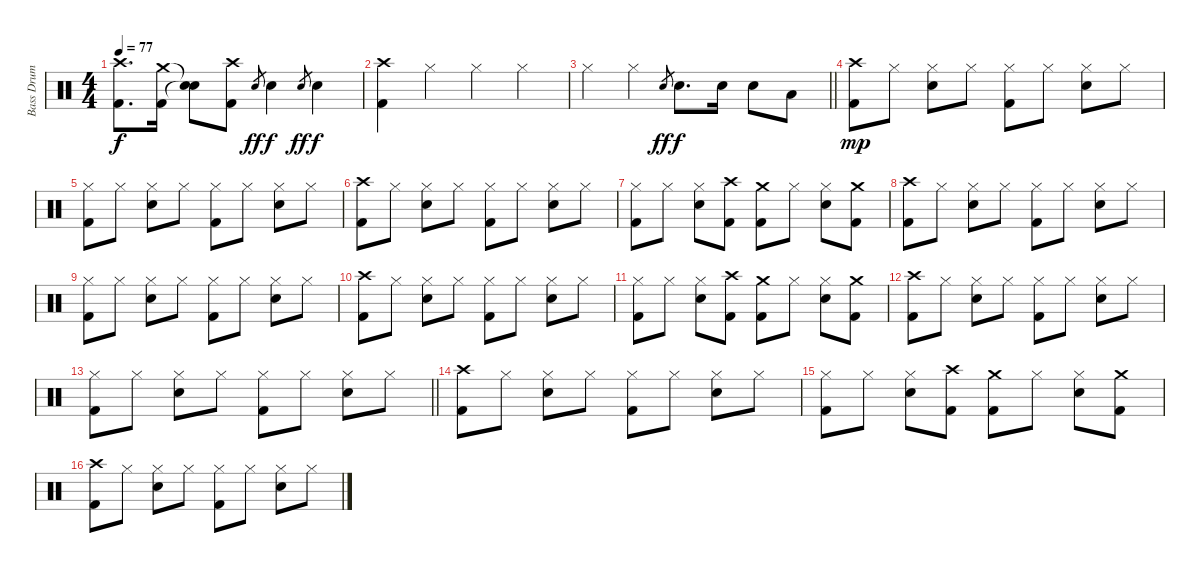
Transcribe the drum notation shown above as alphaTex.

\track ("Bass Drum" "Bass Drum") {instrument percussion}
\staff {score}
\articulation defaults
\ts (4 4)
\tempo 77
\clef neutral
\ks c
("Crash high (hit)" "Kick (hit) 2").8{d dy f} ("Crash medium (hit)" "Kick (hit) 2").16 ("Snare (hit)"{t} "Snare (hit)"{t}).8 ("Crash high (hit)" "Kick (hit) 2").8 "Snare (hit) 2".8{gr dy ff} "Snare (hit) 2".4{dy f} "Snare (hit) 2".8{gr dy ff} "Snare (hit) 2".4{dy f} |
("Crash high (hit)" "Kick (hit) 2").4 "Hi-Hat (closed)".4 "Hi-Hat (closed)".4 "Hi-Hat (closed)".4 |
\barLineRight lightlight "Hi-Hat (closed)".4 "Hi-Hat (closed)".4 "Snare (hit) 2".8{gr dy ff} "Snare (hit) 2".8{d dy f} "Snare (hit) 2".16 "Snare (hit) 2".8 "Low Tom (hit)".8
|
("Crash high (hit)" "Kick (hit) 2").8{dy mp} "Hi-Hat (closed)".8 ("Hi-Hat (closed)" "Snare (hit) 2").8 "Hi-Hat (closed)".8 ("Hi-Hat (closed)" "Kick (hit) 2").8 "Hi-Hat (closed)".8 ("Hi-Hat (closed)" "Snare (hit) 2").8 "Hi-Hat (closed)".8 |
("Hi-Hat (closed)" "Kick (hit) 2").8 "Hi-Hat (closed)".8 ("Hi-Hat (closed)" "Snare (hit) 2").8 "Hi-Hat (closed)".8 ("Hi-Hat (closed)" "Kick (hit) 2").8 "Hi-Hat (closed)".8 ("Hi-Hat (closed)" "Snare (hit) 2").8 "Hi-Hat (closed)".8 |
("Crash high (hit)" "Kick (hit) 2").8 "Hi-Hat (closed)".8 ("Hi-Hat (closed)" "Snare (hit) 2").8 "Hi-Hat (closed)".8 ("Hi-Hat (closed)" "Kick (hit) 2").8 "Hi-Hat (closed)".8 ("Hi-Hat (closed)" "Snare (hit) 2").8 "Hi-Hat (closed)".8 |
("Hi-Hat (closed)" "Kick (hit) 2").8 "Hi-Hat (closed)".8 ("Hi-Hat (closed)" "Snare (hit) 2").8 ("Crash high (hit)" "Kick (hit) 2").8 ("Crash medium (hit)" "Kick (hit) 2").8 "Hi-Hat (closed)".8 ("Hi-Hat (closed)" "Snare (hit) 2").8 ("Crash medium (hit)" "Kick (hit) 2").8 |
("Crash high (hit)" "Kick (hit) 2").8 "Hi-Hat (closed)".8 ("Hi-Hat (closed)" "Snare (hit) 2").8 "Hi-Hat (closed)".8 ("Hi-Hat (closed)" "Kick (hit) 2").8 "Hi-Hat (closed)".8 ("Hi-Hat (closed)" "Snare (hit) 2").8 "Hi-Hat (closed)".8 |
("Hi-Hat (closed)" "Kick (hit) 2").8 "Hi-Hat (closed)".8 ("Hi-Hat (closed)" "Snare (hit) 2").8 "Hi-Hat (closed)".8 ("Hi-Hat (closed)" "Kick (hit) 2").8 "Hi-Hat (closed)".8 ("Hi-Hat (closed)" "Snare (hit) 2").8 "Hi-Hat (closed)".8 |
("Crash high (hit)" "Kick (hit) 2").8 "Hi-Hat (closed)".8 ("Hi-Hat (closed)" "Snare (hit) 2").8 "Hi-Hat (closed)".8 ("Hi-Hat (closed)" "Kick (hit) 2").8 "Hi-Hat (closed)".8 ("Hi-Hat (closed)" "Snare (hit) 2").8 "Hi-Hat (closed)".8 |
("Hi-Hat (closed)" "Kick (hit) 2").8 "Hi-Hat (closed)".8 ("Hi-Hat (closed)" "Snare (hit) 2").8 ("Crash high (hit)" "Kick (hit) 2").8 ("Crash medium (hit)" "Kick (hit) 2").8 "Hi-Hat (closed)".8 ("Hi-Hat (closed)" "Snare (hit) 2").8 ("Crash medium (hit)" "Kick (hit) 2").8 |
("Crash high (hit)" "Kick (hit) 2").8 "Hi-Hat (closed)".8 ("Hi-Hat (closed)" "Snare (hit) 2").8 "Hi-Hat (closed)".8 ("Hi-Hat (closed)" "Kick (hit) 2").8 "Hi-Hat (closed)".8 ("Hi-Hat (closed)" "Snare (hit) 2").8 "Hi-Hat (closed)".8 |
\barLineRight lightlight
("Hi-Hat (closed)" "Kick (hit) 2").8 "Hi-Hat (closed)".8 ("Hi-Hat (closed)" "Snare (hit) 2").8 "Hi-Hat (closed)".8 ("Hi-Hat (closed)" "Kick (hit) 2").8 "Hi-Hat (closed)".8 ("Hi-Hat (closed)" "Snare (hit) 2").8 "Hi-Hat (closed)".8 |
("Crash high (hit)" "Kick (hit) 2").8 "Hi-Hat (closed)".8 ("Hi-Hat (closed)" "Snare (hit) 2").8 "Hi-Hat (closed)".8 ("Hi-Hat (closed)" "Kick (hit) 2").8 "Hi-Hat (closed)".8 ("Hi-Hat (closed)" "Snare (hit) 2").8 "Hi-Hat (closed)".8 |
("Hi-Hat (closed)" "Kick (hit) 2").8 "Hi-Hat (closed)".8 ("Hi-Hat (closed)" "Snare (hit) 2").8 ("Crash high (hit)" "Kick (hit) 2").8 ("Crash medium (hit)" "Kick (hit) 2").8 "Hi-Hat (closed)".8 ("Hi-Hat (closed)" "Snare (hit) 2").8 ("Crash medium (hit)" "Kick (hit) 2").8 |
("Crash high (hit)" "Kick (hit) 2").8 "Hi-Hat (closed)".8 ("Hi-Hat (closed)" "Snare (hit) 2").8 "Hi-Hat (closed)".8 ("Hi-Hat (closed)" "Kick (hit) 2").8 "Hi-Hat (closed)".8 ("Hi-Hat (closed)" "Snare (hit) 2").8 "Hi-Hat (closed)".8
